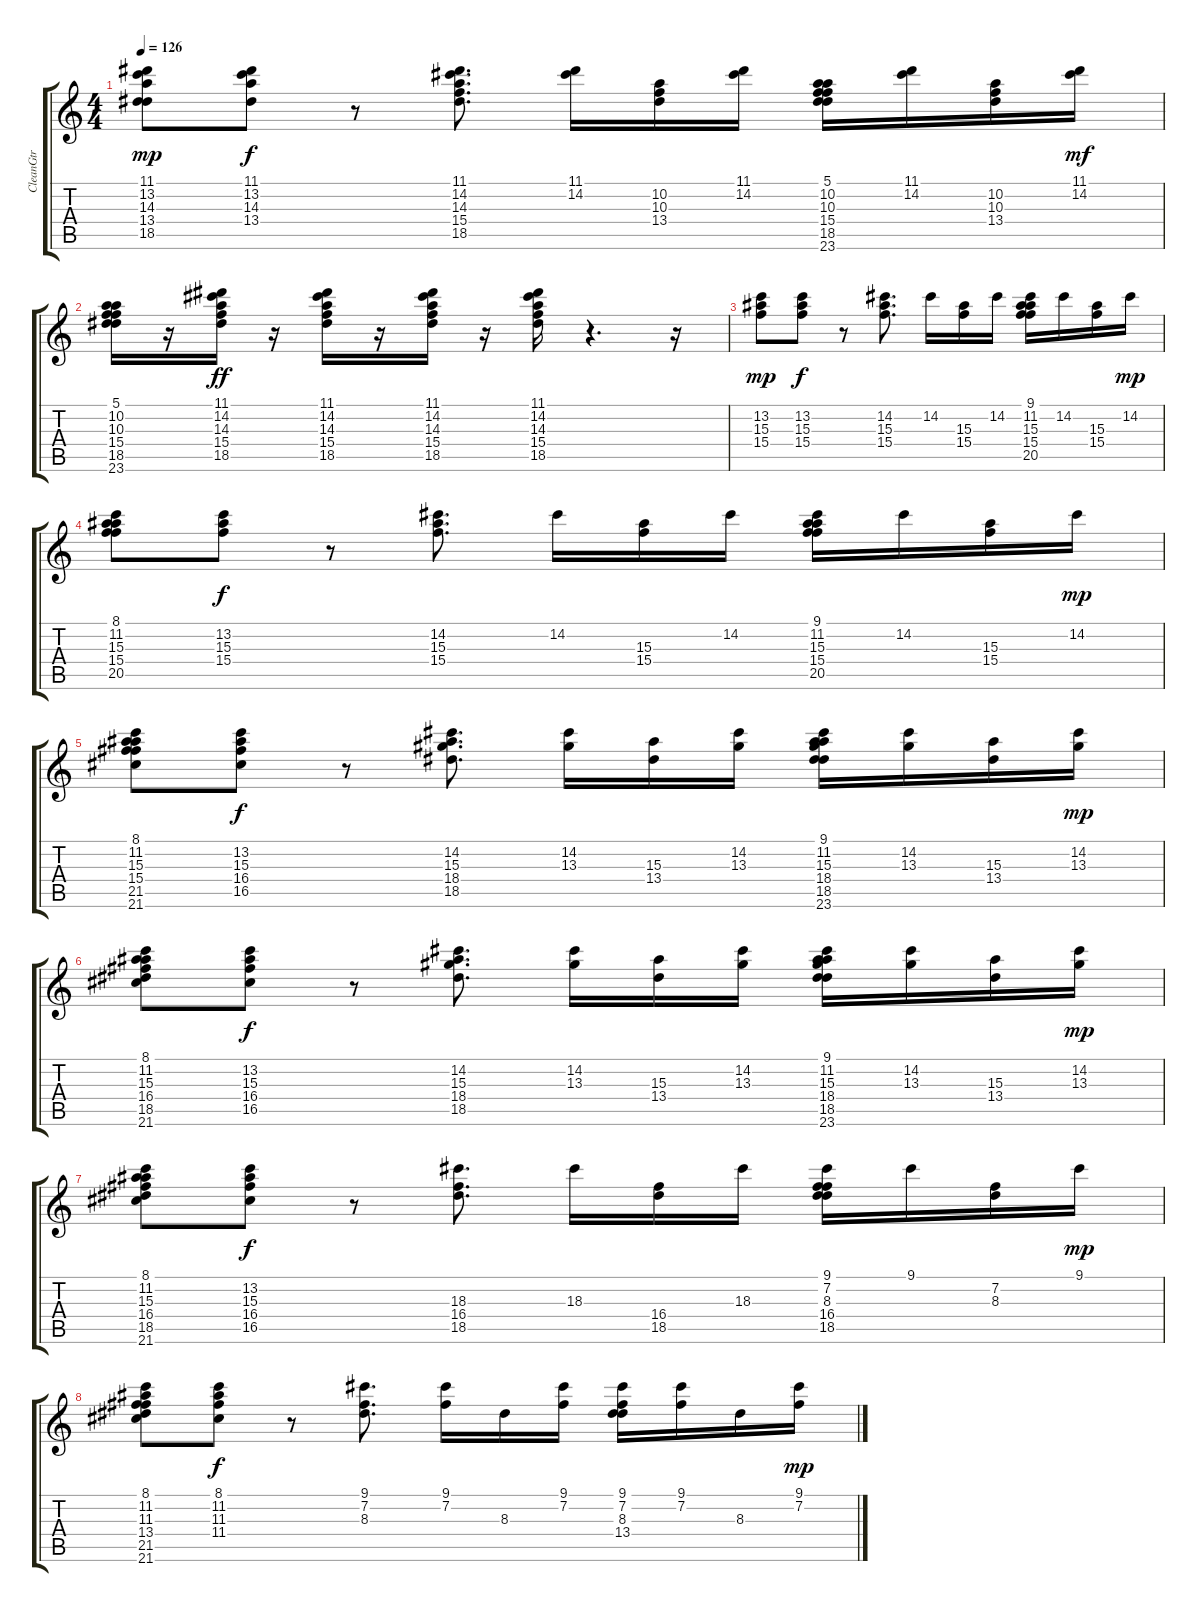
\track ("CleanGtr" "CleanGtr") {instrument electricguitarclean}
\staff {score tabs}
\tuning (E4 B3 G3 D3 A2 E2) {hide}
\ts (4 4)
\tempo 126
\clef g2
\ks c
(11.1 13.2 14.3 13.4 18.5).8{dy mp} (11.1 13.2 14.3 13.4).8{dy f} r.8 (11.1 14.2 14.3 15.4 18.5).8{d} (11.1 14.2).16 (10.2 10.3 13.4).16 (11.1 14.2).16 (5.1 10.2 10.3 15.4 18.5 23.6).16 (11.1 14.2).16 (10.2 10.3 13.4).16 (11.1 14.2).16{dy mf} |
(5.1 10.2 10.3 15.4 18.5 23.6).16 r.16 (11.1 14.2 14.3 15.4 18.5).16{dy ff} r.16 (11.1 14.2 14.3 15.4 18.5).16 r.16 (11.1 14.2 14.3 15.4 18.5).16 r.16 (11.1 14.2 14.3 15.4 18.5).16 r.4{d} r.16 |
(13.2 15.3 15.4).8{dy mp} (13.2 15.3 15.4).8{dy f} r.8 (14.2 15.3 15.4).8{d} 14.2.16 (15.3 15.4).16 14.2.16 (9.1 11.2 15.3 15.4 20.5).16 14.2.16 (15.3 15.4).16 14.2.16{dy mp} |
(8.1 11.2 15.3 15.4 20.5).8 (13.2 15.3 15.4).8{dy f} r.8 (14.2 15.3 15.4).8{d} 14.2.16 (15.3 15.4).16 14.2.16 (9.1 11.2 15.3 15.4 20.5).16 14.2.16 (15.3 15.4).16 14.2.16{dy mp} |
(8.1 11.2 15.3 15.4 21.5 21.6).8 (13.2 15.3 16.4 16.5).8{dy f} r.8 (14.2 15.3 18.4 18.5).8{d} (14.2 13.3).16 (15.3 13.4).16 (14.2 13.3).16 (9.1 11.2 15.3 18.4 18.5 23.6).16 (14.2 13.3).16 (15.3 13.4).16 (14.2 13.3).16{dy mp} |
(8.1 11.2 15.3 16.4 18.5 21.6).8 (13.2 15.3 16.4 16.5).8{dy f} r.8 (14.2 15.3 18.4 18.5).8{d} (14.2 13.3).16 (15.3 13.4).16 (14.2 13.3).16 (9.1 11.2 15.3 18.4 18.5 23.6).16 (14.2 13.3).16 (15.3 13.4).16 (14.2 13.3).16{dy mp} |
(8.1 11.2 15.3 16.4 18.5 21.6).8 (13.2 15.3 16.4 16.5).8{dy f} r.8 (18.3 16.4 18.5).8{d} 18.3.16 (16.4 18.5).16 18.3.16 (9.1 7.2 8.3 16.4 18.5).16 9.1.16 (7.2 8.3).16 9.1.16{dy mp} |
(8.1 11.2 11.3 13.4 21.5 21.6).8 (8.1 11.2 11.3 11.4).8{dy f} r.8 (9.1 7.2 8.3).8{d} (9.1 7.2).16 8.3.16 (9.1 7.2).16 (9.1 7.2 8.3 13.4).16 (9.1 7.2).16 8.3.16 (9.1 7.2).16{dy mp}
